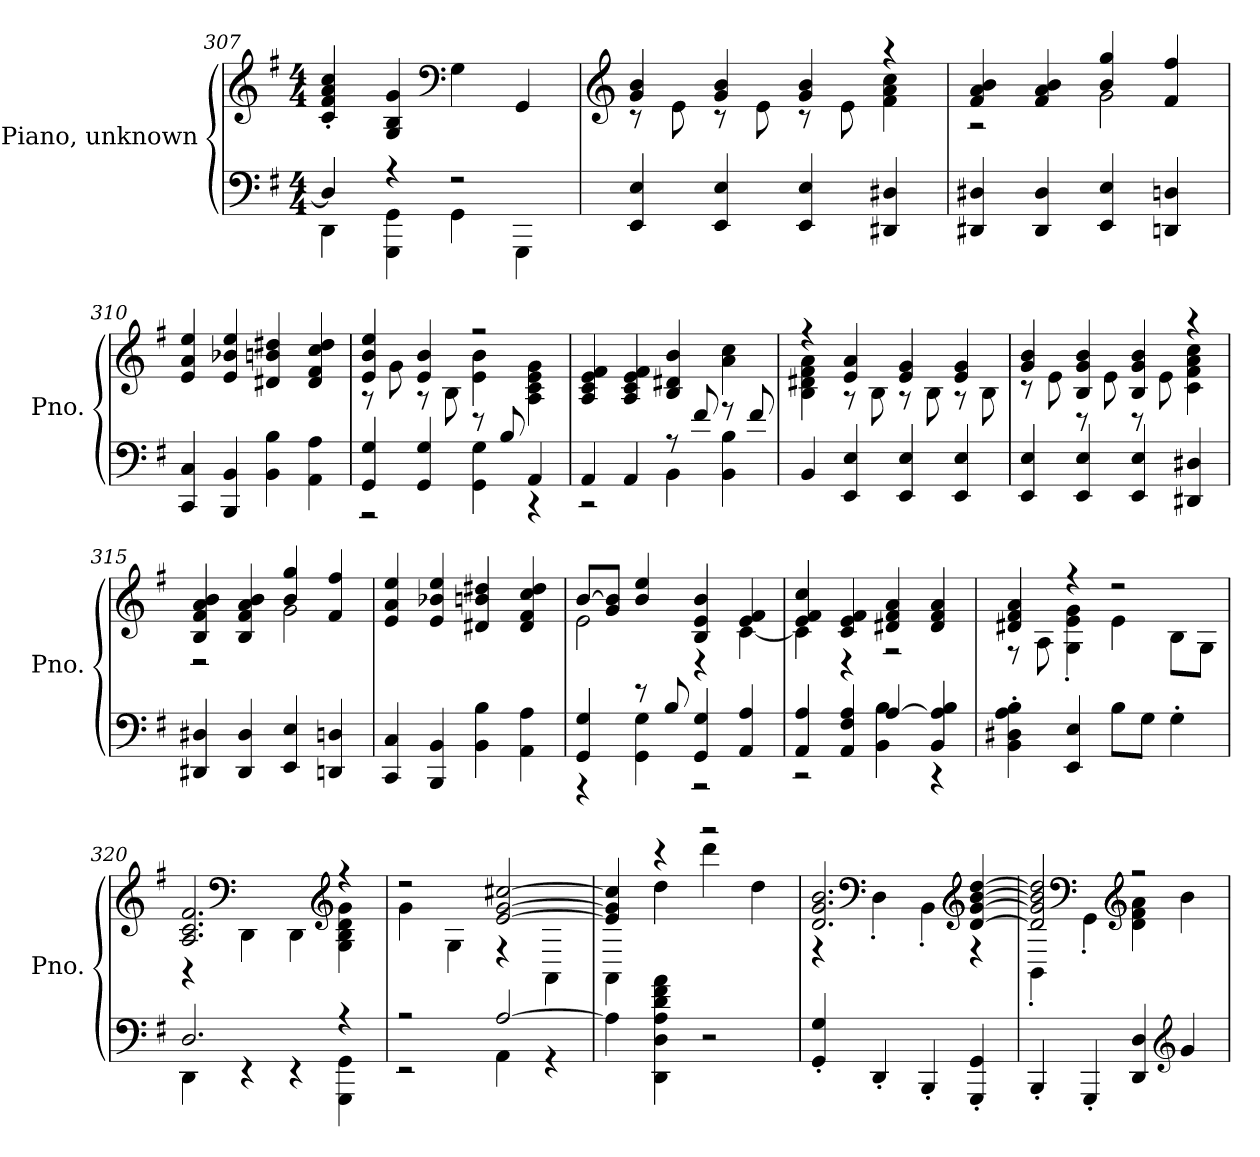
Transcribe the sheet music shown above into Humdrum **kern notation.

**kern	**kern
*part1	*part1
*staff2	*staff1
*I"Piano, unknown	*
*I'Pno.	*
*clefF4	*clefG2
*k[f#]	*k[f#]
*M4/4	*M4/4
=307	=307
*^	*
4D/]	4DD\	4c/' 4f#/' 4a/' 4cc/'
4r	4GGG\ 4GG\	4G/ 4B/ 4g/
*	*	*clefF4
2r	4GG\	4G\
.	4GGG\	4GG/
*v	*v	*
=308	=308
*	*clefG2
*	*^
4EE/ 4E/	4g/ 4b/	8r
.	.	8e\
4EE/ 4E/	4g/ 4b/	8r
.	.	8e\
4EE/ 4E/	4g/ 4b/	8r
.	.	8e\
4DD#X/ 4D#X/	4r	4f#\ 4a\ 4cc\
=309	=309	=309
4DD#X/ 4D#X/	4f#/ 4a/ 4b/	2r
4DD#/ 4D#/	4f#/ 4a/ 4b/	.
4EE/ 4E/	4b/ 4gg/	2g\
4DDn/ 4Dn/	4f#/ 4ff#/	.
*	*v	*v
!!LO:LB:g=z
=310	=310
4CC/ 4C/	4e/ 4a/ 4ee/
4BBB/ 4BB/	4e/ 4b-X/ 4ee/
4BB\ 4B\	4d#X/ 4bn/ 4dd#X/
4AA\ 4A\	4d#/ 4f#/ 4cc/ 4dd#/
=311	=311
*^	*^
4GG/ 4G/	2r	4e/ 4b/ 4ee/	8r
.	.	.	8g\
4GG/ 4G/	.	4e/ 4b/	8r
.	.	.	8B\
8r	4GG\ 4G\	2r	4e\ 4b\
8B/	.	.	.
4AA/	4r	.	4A\ 4c\ 4e\ 4g\
*	*	*v	*v
=312	=312	=312
4AA/	2r	4A/ 4c/ 4e/ 4f#/
4AA/	.	4A/ 4c/ 4e/ 4f#/
8r	4BB\	4B/ 4d#X/ 4b/
8f#/	.	.
8r	4BB\ 4B\	4a\ 4cc\
8f#/	.	.
*v	*v	*
=313	=313
*	*^
4BB/	4r	4B\ 4d#X\ 4f#\ 4a\
4EE/ 4E/	4e/ 4a/	8r
.	.	8B\
4EE/ 4E/	4e/ 4g/	8r
.	.	8B\
4EE/ 4E/	4e/ 4g/	8r
.	.	8B\
=314	=314	=314
4EE/ 4E/	4g/ 4b/	8r
.	.	8e\
4EE/ 4E/	4B/ 4g/ 4b/	8r
.	.	8e\
4EE/ 4E/	4B/ 4g/ 4b/	8r
.	.	8e\
4DD#X/ 4D#X/	4r	4c\ 4f#\ 4a\ 4cc\
!!LO:PB:g=z	!!
=315	=315	=315
4DD#X/ 4D#X/	4B/ 4f#/ 4a/ 4b/	2r
4DD#/ 4D#/	4B/ 4f#/ 4a/ 4b/	.
4EE/ 4E/	4b/ 4gg/	2g\
4DDn/ 4Dn/	4f#/ 4ff#/	.
*	*v	*v
=316	=316
4CC/ 4C/	4e/ 4a/ 4ee/
4BBB/ 4BB/	4e/ 4b-X/ 4ee/
4BB\ 4B\	4d#X/ 4bn/ 4dd#X/
4AA\ 4A\	4d#/ 4f#/ 4cc/ 4dd#/
=317	=317
*^	*^
4GG/ 4G/	4r	[8b/L	2e\
.	.	8g/ 8b/]J	.
8r	4GG\ 4G\	4b/ 4ee/	.
8B/	.	.	.
4GG/ 4G/	2r	4B/ 4e/ 4b/	4r
4AA/ 4A/	.	4e/ 4f#/	[4c\
=318	=318	=318	=318
4AA/ 4A/	2r	4e/ 4f#/ 4cc/	4c\]
4AA/ 4F#/ 4A/	.	4c/ 4e/ 4f#/	4r
[4A/	4BB\ 4B\	4d#X/ 4f#/ 4a/	2r
4BB/ 4A/] 4B/	4r	4d#/ 4f#/ 4a/	.
*v	*v	*	*
=319	=319	=319
4BB\' 4D#X\' 4A\' 4B\'	4d#X/ 4f#/ 4a/	8r
.	.	8A\
4EE/ 4E/	4r	4G\' 4e\' 4g\'
8B\L	2r	4e\
8G\J	.	.
4G'\	.	8B\L
.	.	8G\J
!!LO:LB:g=z	!!
=320	=320	=320
*^	*	*
2.D/	4DD\	2.A/ 2.c/ 2.f#/	4r
*	*	*clefF4	*
.	4r	.	4DD\
.	4r	.	4DD\
*	*	*clefG2	*
4r	4GGG\ 4GG\	4r	4G\ 4B\ 4d\ 4g\
=321	=321	=321	=321
2r	2r	2r	4g\
.	.	.	4G\
[2A/	4AA\	[2e/ [2g/ [2cc#X/	4r
.	4r	.	4AA\
*v	*v	*	*
=322	=322	=322
4A\]	4e/] 4g/] 4cc#/]	4AA\
4DD\ 4D\ 4A\ 4d\ 4f#\ 4a\	4r	4dd\
2r	2r	4ddd\
.	.	4dd\
=323	=323	=323
4GG/' 4G/'	2.d/ 2.g/ 2.b/	4r
*	*clefF4	*
4DD'/	.	4D'\
4BBB'/	.	4BB'\
*	*clefG2	*
4GGG/' 4GG/'	[4d/ [4g/ [4b/ [4dd/	4r
=324	=324	=324
4BBB'/	2d/] 2g/] 2b/] 2dd/]	4BB'\
*	*clefF4	*
4GGG'/	.	4GG'\
*	*clefG2	*
4DD/ 4D/	2r	4d\ 4f#\ 4a\
*clefG2	*	*
4g/	.	4b\
*	*v	*v
=	=
*-	*-
